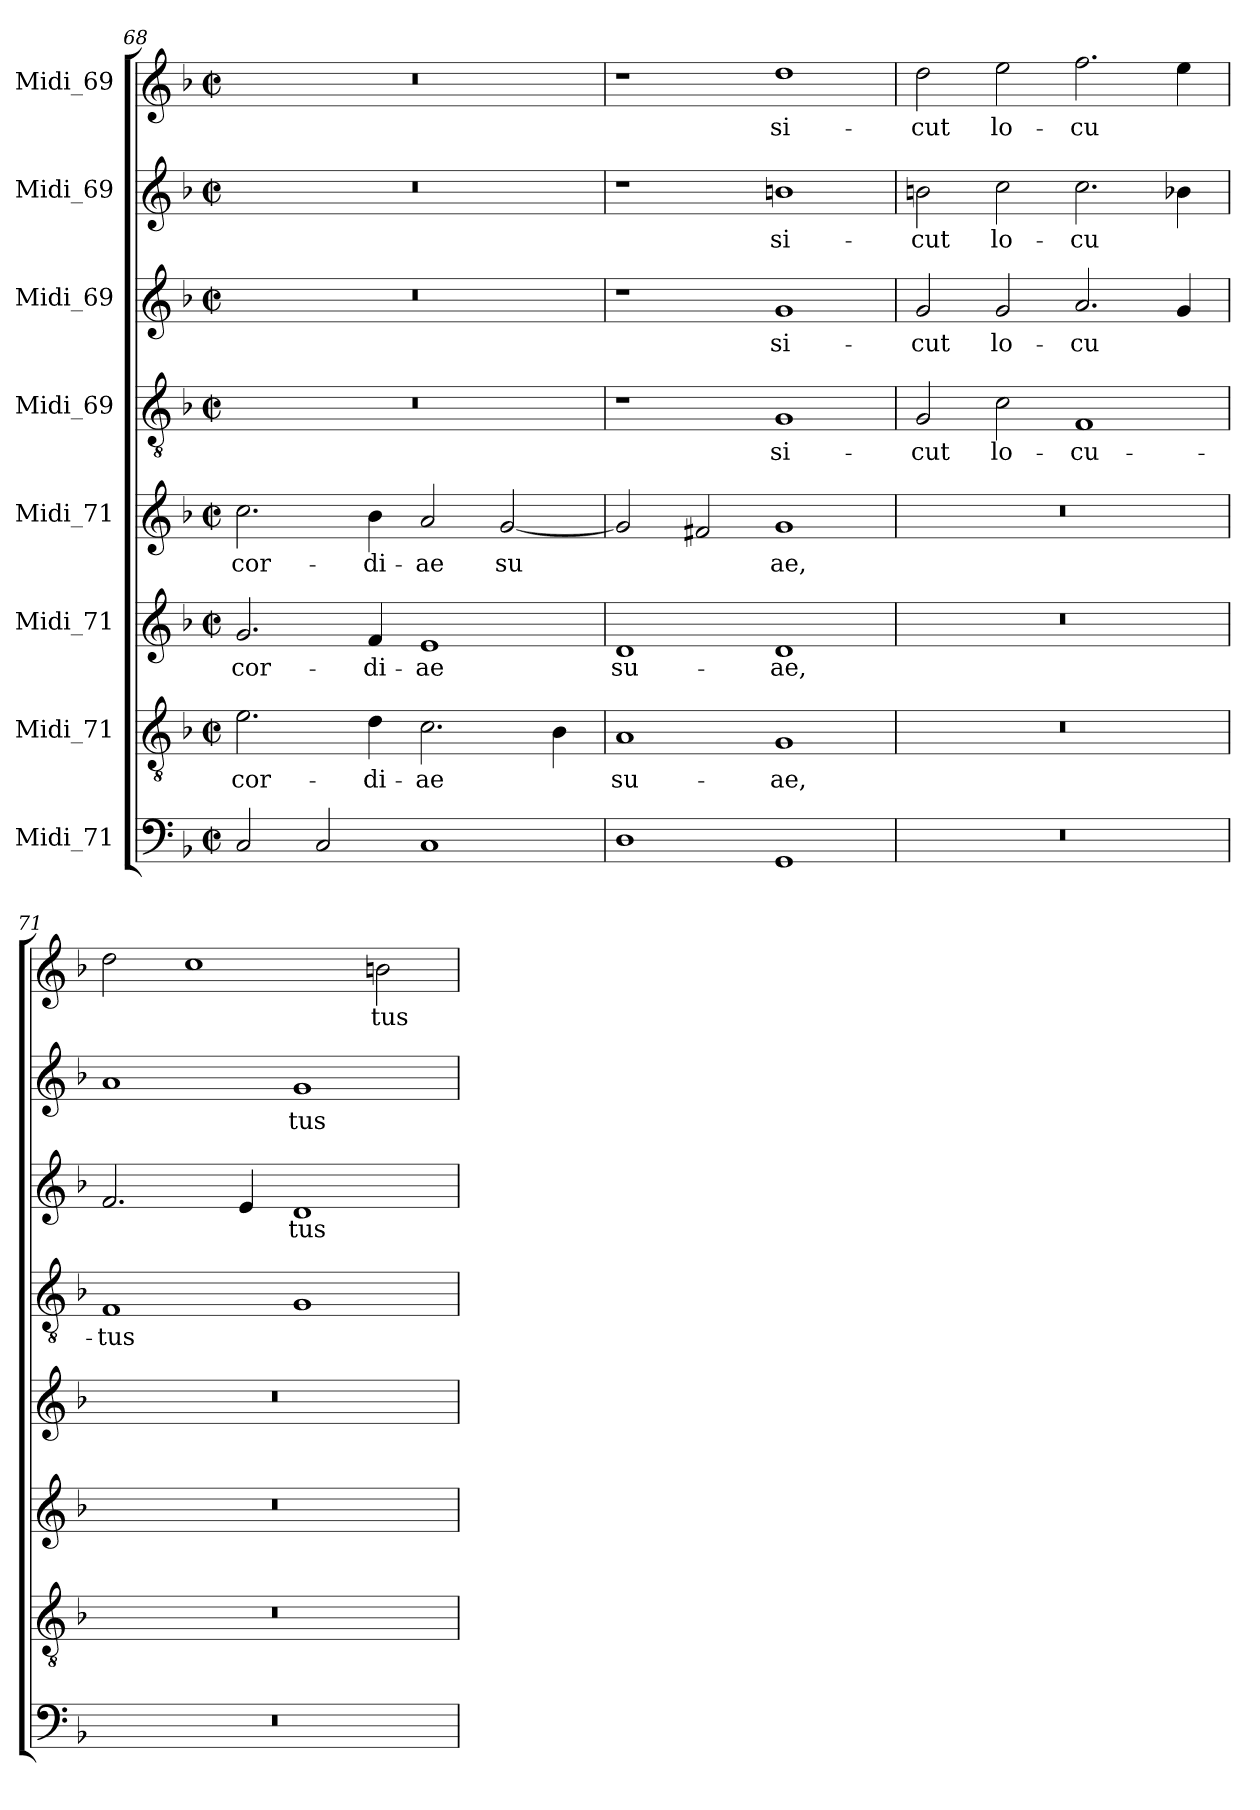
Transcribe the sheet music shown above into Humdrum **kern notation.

**kern	**kern	**text	**kern	**text	**kern	**text	**kern	**text	**kern	**text	**kern	**text	**kern	**text
*part8	*part7	*part7	*part6	*part6	*part5	*part5	*part4	*part4	*part3	*part3	*part2	*part2	*part1	*part1
*staff8	*staff7	*staff7	*staff6	*staff6	*staff5	*staff5	*staff4	*staff4	*staff3	*staff3	*staff2	*staff2	*staff1	*staff1
*I"Midi_71	*I"Midi_71	*	*I"Midi_71	*	*I"Midi_71	*	*I"Midi_69	*	*I"Midi_69	*	*I"Midi_69	*	*I"Midi_69	*
*clefF4	*clefGv2	*	*clefG2	*	*clefG2	*	*clefGv2	*	*clefG2	*	*clefG2	*	*clefG2	*
*k[b-]	*k[b-]	*	*k[b-]	*	*k[b-]	*	*k[b-]	*	*k[b-]	*	*k[b-]	*	*k[b-]	*
*F:	*F:	*	*F:	*	*F:	*	*F:	*	*F:	*	*F:	*	*F:	*
*M4/2	*M4/2	*	*M4/2	*	*M4/2	*	*M4/2	*	*M4/2	*	*M4/2	*	*M4/2	*
*met(c|)	*met(c|)	*	*met(c|)	*	*met(c|)	*	*met(c|)	*	*met(c|)	*	*met(c|)	*	*met(c|)	*
=68	=68	=68	=68	=68	=68	=68	=68	=68	=68	=68	=68	=68	=68	=68
!	!	!LO:LY:b	!	!LO:LY:b	!	!LO:LY:b	!	!	!	!	!	!	!	!
2C	2.e	-cor-	2.g	-cor-	2.cc	-cor-	0r	.	0r	.	0r	.	0r	.
2C	.	.	.	.	.	.	.	.	.	.	.	.	.	.
!	!	!LO:LY:b	!	!LO:LY:b	!	!LO:LY:b	!	!	!	!	!	!	!	!
.	4d	-di-	4f	-di-	4b-	-di-	.	.	.	.	.	.	.	.
!	!	!LO:LY:b	!	!LO:LY:b	!	!LO:LY:b	!	!	!	!	!	!	!	!
1C	2.c	-ae	1e	-ae	2a	-ae	.	.	.	.	.	.	.	.
!	!	!	!	!	!	!LO:LY:b	!	!	!	!	!	!	!	!
.	.	.	.	.	[2g	su	.	.	.	.	.	.	.	.
.	4B-	.	.	.	.	.	.	.	.	.	.	.	.	.
=69	=69	=69	=69	=69	=69	=69	=69	=69	=69	=69	=69	=69	=69	=69
!	!	!LO:LY:b	!	!LO:LY:b	!	!	!	!	!	!	!	!	!	!
1D	1A	su-	1d	su-	2g]	.	1r	.	1r	.	1r	.	1r	.
.	.	.	.	.	2f#X	.	.	.	.	.	.	.	.	.
!	!	!LO:LY:b	!	!LO:LY:b	!	!LO:LY:b	!	!LO:LY:b	!	!LO:LY:b	!	!LO:LY:b	!	!LO:LY:b
1GG	1G	-ae,	1d	-ae,	1g	ae,	1G	si-	1g	si-	1bn	si-	1dd	si-
=70	=70	=70	=70	=70	=70	=70	=70	=70	=70	=70	=70	=70	=70	=70
!	!	!	!	!	!	!	!	!LO:LY:b	!	!LO:LY:b	!	!LO:LY:b	!	!LO:LY:b
0r	0r	.	0r	.	0r	.	2G	-cut	2g	-cut	2bn	-cut	2dd	-cut
!	!	!	!	!	!	!	!	!LO:LY:b	!	!LO:LY:b	!	!LO:LY:b	!	!LO:LY:b
.	.	.	.	.	.	.	2c	lo-	2g	lo-	2cc	lo-	2ee	lo-
!	!	!	!	!	!	!	!	!LO:LY:b	!	!LO:LY:b	!	!LO:LY:b	!	!LO:LY:b
.	.	.	.	.	.	.	1F	-cu-	2.a	-cu	2.cc	-cu	2.ff	-cu
.	.	.	.	.	.	.	.	.	4g	.	4b-X	.	4ee	.
=71	=71	=71	=71	=71	=71	=71	=71	=71	=71	=71	=71	=71	=71	=71
!	!	!	!	!	!	!	!	!LO:LY:b	!	!	!	!	!	!
0r	0r	.	0r	.	0r	.	1F	-tus	2.f	.	1a	.	2dd	.
.	.	.	.	.	.	.	.	.	.	.	.	.	1cc	.
.	.	.	.	.	.	.	.	.	4e	.	.	.	.	.
!	!	!	!	!	!	!	!	!	!	!LO:LY:b	!	!LO:LY:b	!	!
.	.	.	.	.	.	.	1G	.	1d	tus	1g	tus	.	.
!	!	!	!	!	!	!	!	!	!	!	!	!	!	!LO:LY:b
.	.	.	.	.	.	.	.	.	.	.	.	.	2bn	tus
=	=	=	=	=	=	=	=	=	=	=	=	=	=	=
*-	*-	*-	*-	*-	*-	*-	*-	*-	*-	*-	*-	*-	*-	*-
